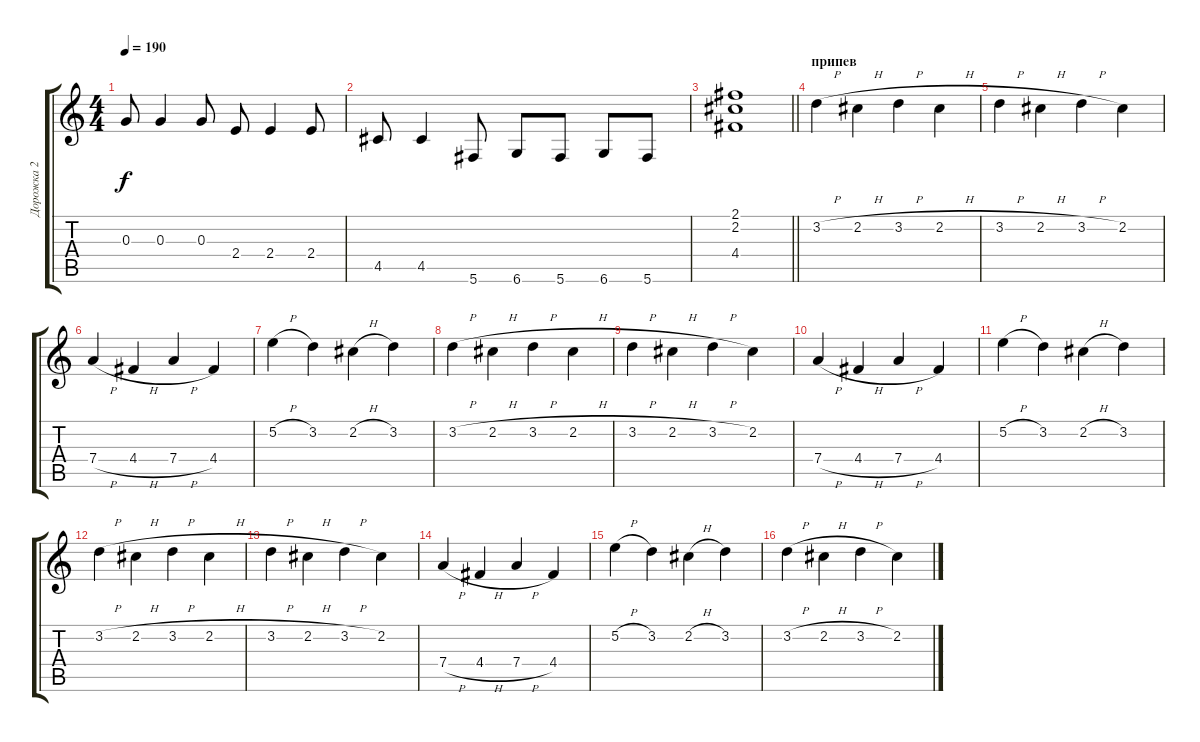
\track ("Дорожка 2" "Дорожка 2") {instrument distortionguitar}
\staff {score tabs}
\tuning (E4 B3 G3 D3 A2 Db2) {hide}
\ts (4 4)
\tempo 190
\clef g2
\ks c
0.3.8{dy f} 0.3.4 0.3.8 2.4.8 2.4.4 2.4.8 |
4.5.8 4.5.4 5.6.8 6.6.8 5.6.8 6.6.8 5.6.8 |
\barLineRight lightlight
(2.1 2.2 4.4).1 |
\section ("" "припев")
3.2{h}.4 2.2{h}.4 3.2{h}.4 2.2{h}.4 |
3.2{h}.4 2.2{h}.4 3.2{h}.4 2.2.4 |
7.4{h}.4 4.4{h}.4 7.4{h}.4 4.4.4 |
5.2{h}.4 3.2.4 2.2{h}.4 3.2.4 |
3.2{h}.4 2.2{h}.4 3.2{h}.4 2.2{h}.4 |
3.2{h}.4 2.2{h}.4 3.2{h}.4 2.2.4 |
7.4{h}.4 4.4{h}.4 7.4{h}.4 4.4.4 |
5.2{h}.4 3.2.4 2.2{h}.4 3.2.4 |
3.2{h}.4 2.2{h}.4 3.2{h}.4 2.2{h}.4 |
3.2{h}.4 2.2{h}.4 3.2{h}.4 2.2.4 |
7.4{h}.4 4.4{h}.4 7.4{h}.4 4.4.4 |
5.2{h}.4 3.2.4 2.2{h}.4 3.2.4 |
3.2{h}.4 2.2{h}.4 3.2{h}.4 2.2{h}.4
